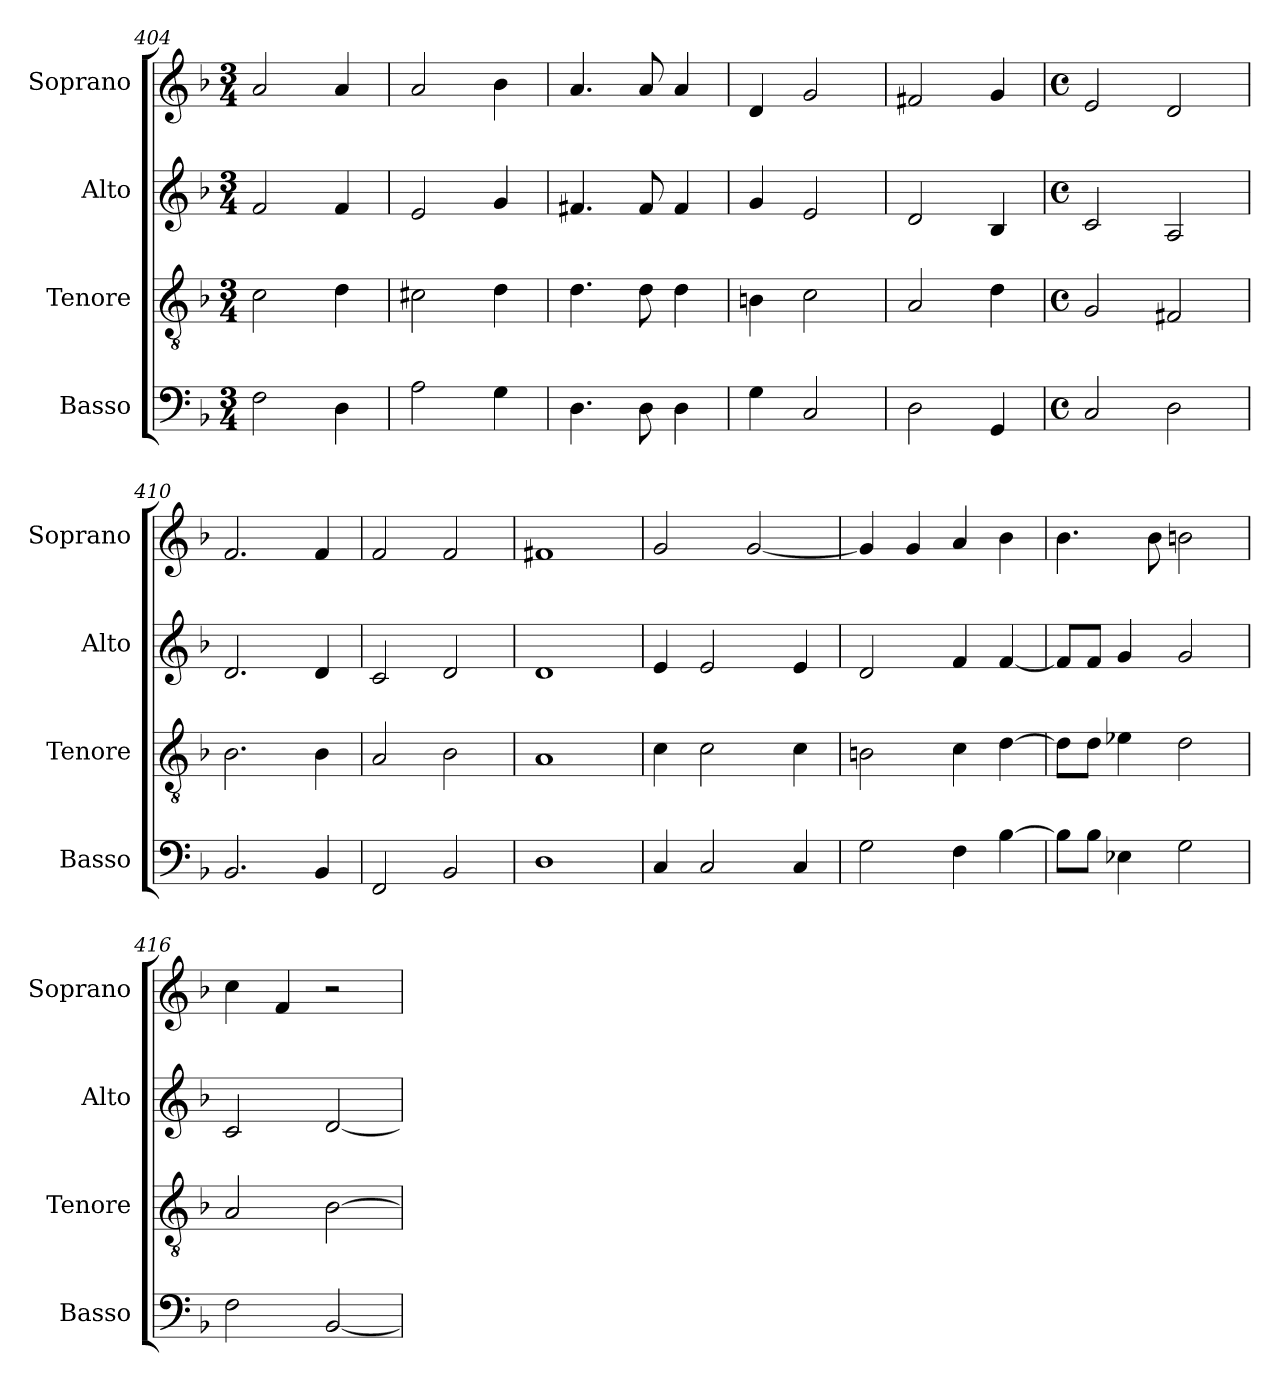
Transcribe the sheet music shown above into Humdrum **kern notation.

**kern	**kern	**kern	**kern
*part4	*part3	*part2	*part1
*staff4	*staff3	*staff2	*staff1
*I"Basso	*I"Tenore	*I"Alto	*I"Soprano
*I'Basso	*I'Tenore	*I'Alto	*I'Soprano
*clefF4	*clefGv2	*clefG2	*clefG2
*k[b-]	*k[b-]	*k[b-]	*k[b-]
*F:	*F:	*F:	*F:
*M3/4	*M3/4	*M3/4	*M3/4
=404	=404	=404	=404
2F\	2c\	2f/	2a/
4D\	4d\	4f/	4a/
=405	=405	=405	=405
2A\	2c#X\	2e/	2a/
4G\	4d\	4g/	4b-\
=406	=406	=406	=406
4.D\	4.d\	4.f#X/	4.a/
8D\	8d\	8f#/	8a/
4D\	4d\	4f#/	4a/
=407	=407	=407	=407
4G\	4Bn\	4g/	4d/
2C/	2c\	2e/	2g/
=408	=408	=408	=408
2D\	2A/	2d/	2f#X/
4GG/	4d\	4B-/	4g/
=409	=409	=409	=409
*M4/4	*M4/4	*M4/4	*M4/4
*met(c)	*met(c)	*met(c)	*met(c)
2C/	2G/	2c/	2e/
2D\	2F#X/	2A/	2d/
!!LO:LB:g=z
=410	=410	=410	=410
2.BB-/	2.B-\	2.d/	2.f/
4BB-/	4B-\	4d/	4f/
=411	=411	=411	=411
2FF/	2A/	2c/	2f/
2BB-/	2B-\	2d/	2f/
=412	=412	=412	=412
1D	1A	1d	1f#X
=413	=413	=413	=413
4C/	4c\	4e/	2g/
2C/	2c\	2e/	.
.	.	.	[<2g/
4C/	4c\	4e/	.
=414	=414	=414	=414
2G\	2Bn\	2d/	4g/]
.	.	.	4g/
4F\	4c\	4f/	4a/
[>4B-\	[>4d\	[<4f/	4b-\
=415	=415	=415	=415
8B-\L]	8d\L]	8f/L]	4.b-\
8B-\J	8d\J	8f/J	.
4E-X\	4e-X\	4g/	.
.	.	.	8b-\
2G\	2d\	2g/	2bn\
=416	=416	=416	=416
2F\	2A/	2c/	4cc\
.	.	.	4f/
[<2BB-/	[>2B-\	[<2d/	2r
=	=	=	=
*-	*-	*-	*-
